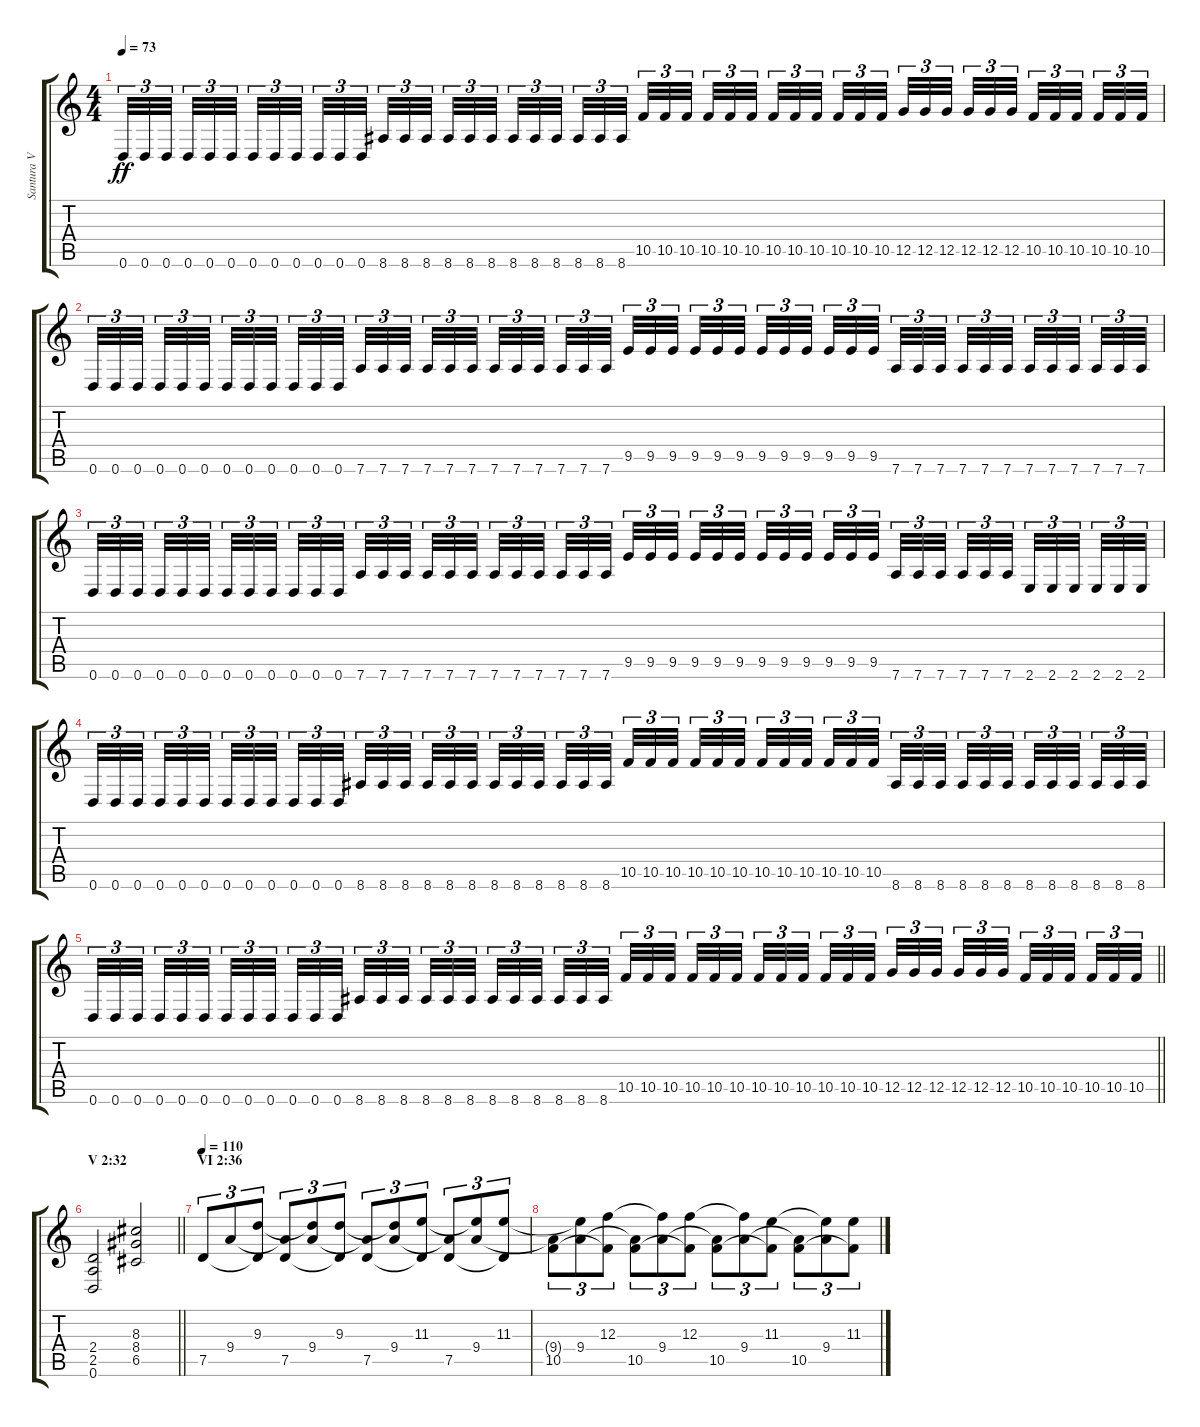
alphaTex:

\track ("Santura V" "Santura V") {instrument overdrivenguitar}
\staff {score tabs}
\tuning (D4 A3 F3 C3 G2 D2) {hide}
\ts (4 4)
\tempo 73
\clef g2
\ks c
0.6.32{tu (3 2) dy ff} 0.6.32{tu (3 2)} 0.6.32{tu (3 2) beam splitsecondary} 0.6.32{tu (3 2)} 0.6.32{tu (3 2)} 0.6.32{tu (3 2) beam splitsecondary} 0.6.32{tu (3 2)} 0.6.32{tu (3 2)} 0.6.32{tu (3 2) beam splitsecondary} 0.6.32{tu (3 2)} 0.6.32{tu (3 2)} 0.6.32{tu (3 2)} 8.6.32{tu (3 2)} 8.6.32{tu (3 2)} 8.6.32{tu (3 2) beam splitsecondary} 8.6.32{tu (3 2)} 8.6.32{tu (3 2)} 8.6.32{tu (3 2) beam splitsecondary} 8.6.32{tu (3 2)} 8.6.32{tu (3 2)} 8.6.32{tu (3 2) beam splitsecondary} 8.6.32{tu (3 2)} 8.6.32{tu (3 2)} 8.6.32{tu (3 2)} 10.5.32{tu (3 2)} 10.5.32{tu (3 2)} 10.5.32{tu (3 2) beam splitsecondary} 10.5.32{tu (3 2)} 10.5.32{tu (3 2)} 10.5.32{tu (3 2) beam splitsecondary} 10.5.32{tu (3 2)} 10.5.32{tu (3 2)} 10.5.32{tu (3 2) beam splitsecondary} 10.5.32{tu (3 2)} 10.5.32{tu (3 2)} 10.5.32{tu (3 2)} 12.5.32{tu (3 2)} 12.5.32{tu (3 2)} 12.5.32{tu (3 2) beam splitsecondary} 12.5.32{tu (3 2)} 12.5.32{tu (3 2)} 12.5.32{tu (3 2) beam splitsecondary} 10.5.32{tu (3 2)} 10.5.32{tu (3 2)} 10.5.32{tu (3 2) beam splitsecondary} 10.5.32{tu (3 2)} 10.5.32{tu (3 2)} 10.5.32{tu (3 2)} |
0.6.32{tu (3 2)} 0.6.32{tu (3 2)} 0.6.32{tu (3 2) beam splitsecondary} 0.6.32{tu (3 2)} 0.6.32{tu (3 2)} 0.6.32{tu (3 2) beam splitsecondary} 0.6.32{tu (3 2)} 0.6.32{tu (3 2)} 0.6.32{tu (3 2) beam splitsecondary} 0.6.32{tu (3 2)} 0.6.32{tu (3 2)} 0.6.32{tu (3 2)} 7.6.32{tu (3 2)} 7.6.32{tu (3 2)} 7.6.32{tu (3 2) beam splitsecondary} 7.6.32{tu (3 2)} 7.6.32{tu (3 2)} 7.6.32{tu (3 2) beam splitsecondary} 7.6.32{tu (3 2)} 7.6.32{tu (3 2)} 7.6.32{tu (3 2) beam splitsecondary} 7.6.32{tu (3 2)} 7.6.32{tu (3 2)} 7.6.32{tu (3 2)} 9.5.32{tu (3 2)} 9.5.32{tu (3 2)} 9.5.32{tu (3 2) beam splitsecondary} 9.5.32{tu (3 2)} 9.5.32{tu (3 2)} 9.5.32{tu (3 2) beam splitsecondary} 9.5.32{tu (3 2)} 9.5.32{tu (3 2)} 9.5.32{tu (3 2) beam splitsecondary} 9.5.32{tu (3 2)} 9.5.32{tu (3 2)} 9.5.32{tu (3 2)} 7.6.32{tu (3 2)} 7.6.32{tu (3 2)} 7.6.32{tu (3 2) beam splitsecondary} 7.6.32{tu (3 2)} 7.6.32{tu (3 2)} 7.6.32{tu (3 2) beam splitsecondary} 7.6.32{tu (3 2)} 7.6.32{tu (3 2)} 7.6.32{tu (3 2) beam splitsecondary} 7.6.32{tu (3 2)} 7.6.32{tu (3 2)} 7.6.32{tu (3 2)} |
0.6.32{tu (3 2)} 0.6.32{tu (3 2)} 0.6.32{tu (3 2) beam splitsecondary} 0.6.32{tu (3 2)} 0.6.32{tu (3 2)} 0.6.32{tu (3 2) beam splitsecondary} 0.6.32{tu (3 2)} 0.6.32{tu (3 2)} 0.6.32{tu (3 2) beam splitsecondary} 0.6.32{tu (3 2)} 0.6.32{tu (3 2)} 0.6.32{tu (3 2)} 7.6.32{tu (3 2)} 7.6.32{tu (3 2)} 7.6.32{tu (3 2) beam splitsecondary} 7.6.32{tu (3 2)} 7.6.32{tu (3 2)} 7.6.32{tu (3 2) beam splitsecondary} 7.6.32{tu (3 2)} 7.6.32{tu (3 2)} 7.6.32{tu (3 2) beam splitsecondary} 7.6.32{tu (3 2)} 7.6.32{tu (3 2)} 7.6.32{tu (3 2)} 9.5.32{tu (3 2)} 9.5.32{tu (3 2)} 9.5.32{tu (3 2) beam splitsecondary} 9.5.32{tu (3 2)} 9.5.32{tu (3 2)} 9.5.32{tu (3 2) beam splitsecondary} 9.5.32{tu (3 2)} 9.5.32{tu (3 2)} 9.5.32{tu (3 2) beam splitsecondary} 9.5.32{tu (3 2)} 9.5.32{tu (3 2)} 9.5.32{tu (3 2)} 7.6.32{tu (3 2)} 7.6.32{tu (3 2)} 7.6.32{tu (3 2) beam splitsecondary} 7.6.32{tu (3 2)} 7.6.32{tu (3 2)} 7.6.32{tu (3 2) beam splitsecondary} 2.6.32{tu (3 2)} 2.6.32{tu (3 2)} 2.6.32{tu (3 2) beam splitsecondary} 2.6.32{tu (3 2)} 2.6.32{tu (3 2)} 2.6.32{tu (3 2)} |
0.6.32{tu (3 2)} 0.6.32{tu (3 2)} 0.6.32{tu (3 2) beam splitsecondary} 0.6.32{tu (3 2)} 0.6.32{tu (3 2)} 0.6.32{tu (3 2) beam splitsecondary} 0.6.32{tu (3 2)} 0.6.32{tu (3 2)} 0.6.32{tu (3 2) beam splitsecondary} 0.6.32{tu (3 2)} 0.6.32{tu (3 2)} 0.6.32{tu (3 2)} 8.6.32{tu (3 2)} 8.6.32{tu (3 2)} 8.6.32{tu (3 2) beam splitsecondary} 8.6.32{tu (3 2)} 8.6.32{tu (3 2)} 8.6.32{tu (3 2) beam splitsecondary} 8.6.32{tu (3 2)} 8.6.32{tu (3 2)} 8.6.32{tu (3 2) beam splitsecondary} 8.6.32{tu (3 2)} 8.6.32{tu (3 2)} 8.6.32{tu (3 2)} 10.5.32{tu (3 2)} 10.5.32{tu (3 2)} 10.5.32{tu (3 2) beam splitsecondary} 10.5.32{tu (3 2)} 10.5.32{tu (3 2)} 10.5.32{tu (3 2) beam splitsecondary} 10.5.32{tu (3 2)} 10.5.32{tu (3 2)} 10.5.32{tu (3 2) beam splitsecondary} 10.5.32{tu (3 2)} 10.5.32{tu (3 2)} 10.5.32{tu (3 2)} 8.6.32{tu (3 2)} 8.6.32{tu (3 2)} 8.6.32{tu (3 2) beam splitsecondary} 8.6.32{tu (3 2)} 8.6.32{tu (3 2)} 8.6.32{tu (3 2) beam splitsecondary} 8.6.32{tu (3 2)} 8.6.32{tu (3 2)} 8.6.32{tu (3 2) beam splitsecondary} 8.6.32{tu (3 2)} 8.6.32{tu (3 2)} 8.6.32{tu (3 2)} |
\barLineRight lightlight
0.6.32{tu (3 2)} 0.6.32{tu (3 2)} 0.6.32{tu (3 2) beam splitsecondary} 0.6.32{tu (3 2)} 0.6.32{tu (3 2)} 0.6.32{tu (3 2) beam splitsecondary} 0.6.32{tu (3 2)} 0.6.32{tu (3 2)} 0.6.32{tu (3 2) beam splitsecondary} 0.6.32{tu (3 2)} 0.6.32{tu (3 2)} 0.6.32{tu (3 2)} 8.6.32{tu (3 2)} 8.6.32{tu (3 2)} 8.6.32{tu (3 2) beam splitsecondary} 8.6.32{tu (3 2)} 8.6.32{tu (3 2)} 8.6.32{tu (3 2) beam splitsecondary} 8.6.32{tu (3 2)} 8.6.32{tu (3 2)} 8.6.32{tu (3 2) beam splitsecondary} 8.6.32{tu (3 2)} 8.6.32{tu (3 2)} 8.6.32{tu (3 2)} 10.5.32{tu (3 2)} 10.5.32{tu (3 2)} 10.5.32{tu (3 2) beam splitsecondary} 10.5.32{tu (3 2)} 10.5.32{tu (3 2)} 10.5.32{tu (3 2) beam splitsecondary} 10.5.32{tu (3 2)} 10.5.32{tu (3 2)} 10.5.32{tu (3 2) beam splitsecondary} 10.5.32{tu (3 2)} 10.5.32{tu (3 2)} 10.5.32{tu (3 2)} 12.5.32{tu (3 2)} 12.5.32{tu (3 2)} 12.5.32{tu (3 2) beam splitsecondary} 12.5.32{tu (3 2)} 12.5.32{tu (3 2)} 12.5.32{tu (3 2) beam splitsecondary} 10.5.32{tu (3 2)} 10.5.32{tu (3 2)} 10.5.32{tu (3 2) beam splitsecondary} 10.5.32{tu (3 2)} 10.5.32{tu (3 2)} 10.5.32{tu (3 2)} |
\section ("" "V 2:32")
\barLineRight lightlight
(2.4 2.5 0.6).2 (8.3 8.4 6.5).2 |
\section ("" "VI 2:36")
\tempo 110
7.5.8{tu (3 2)} 9.4.8{tu (3 2)} (9.3 7.5{t}).8{tu (3 2)} (9.4{t} 7.5).8{tu (3 2)} (9.3{t} 9.4).8{tu (3 2)} (9.3 7.5{t}).8{tu (3 2)} (9.4{t} 7.5).8{tu (3 2)} (9.3{t} 9.4).8{tu (3 2)} (11.3 7.5{t}).8{tu (3 2)} (9.4{t} 7.5).8{tu (3 2)} (11.3{t} 9.4).8{tu (3 2)} (11.3 7.5{t}).8{tu (3 2)} |
(9.4{t} 10.5).8{tu (3 2)} (11.3{t} 9.4).8{tu (3 2)} (12.3 10.5{t}).8{tu (3 2)} (9.4{t} 10.5).8{tu (3 2)} (12.3{t} 9.4).8{tu (3 2)} (12.3 10.5{t}).8{tu (3 2)} (9.4{t} 10.5).8{tu (3 2)} (12.3{t} 9.4).8{tu (3 2)} (11.3 10.5{t}).8{tu (3 2)} (9.4{t} 10.5).8{tu (3 2)} (11.3{t} 9.4).8{tu (3 2)} (11.3 10.5{t}).8{tu (3 2)}
